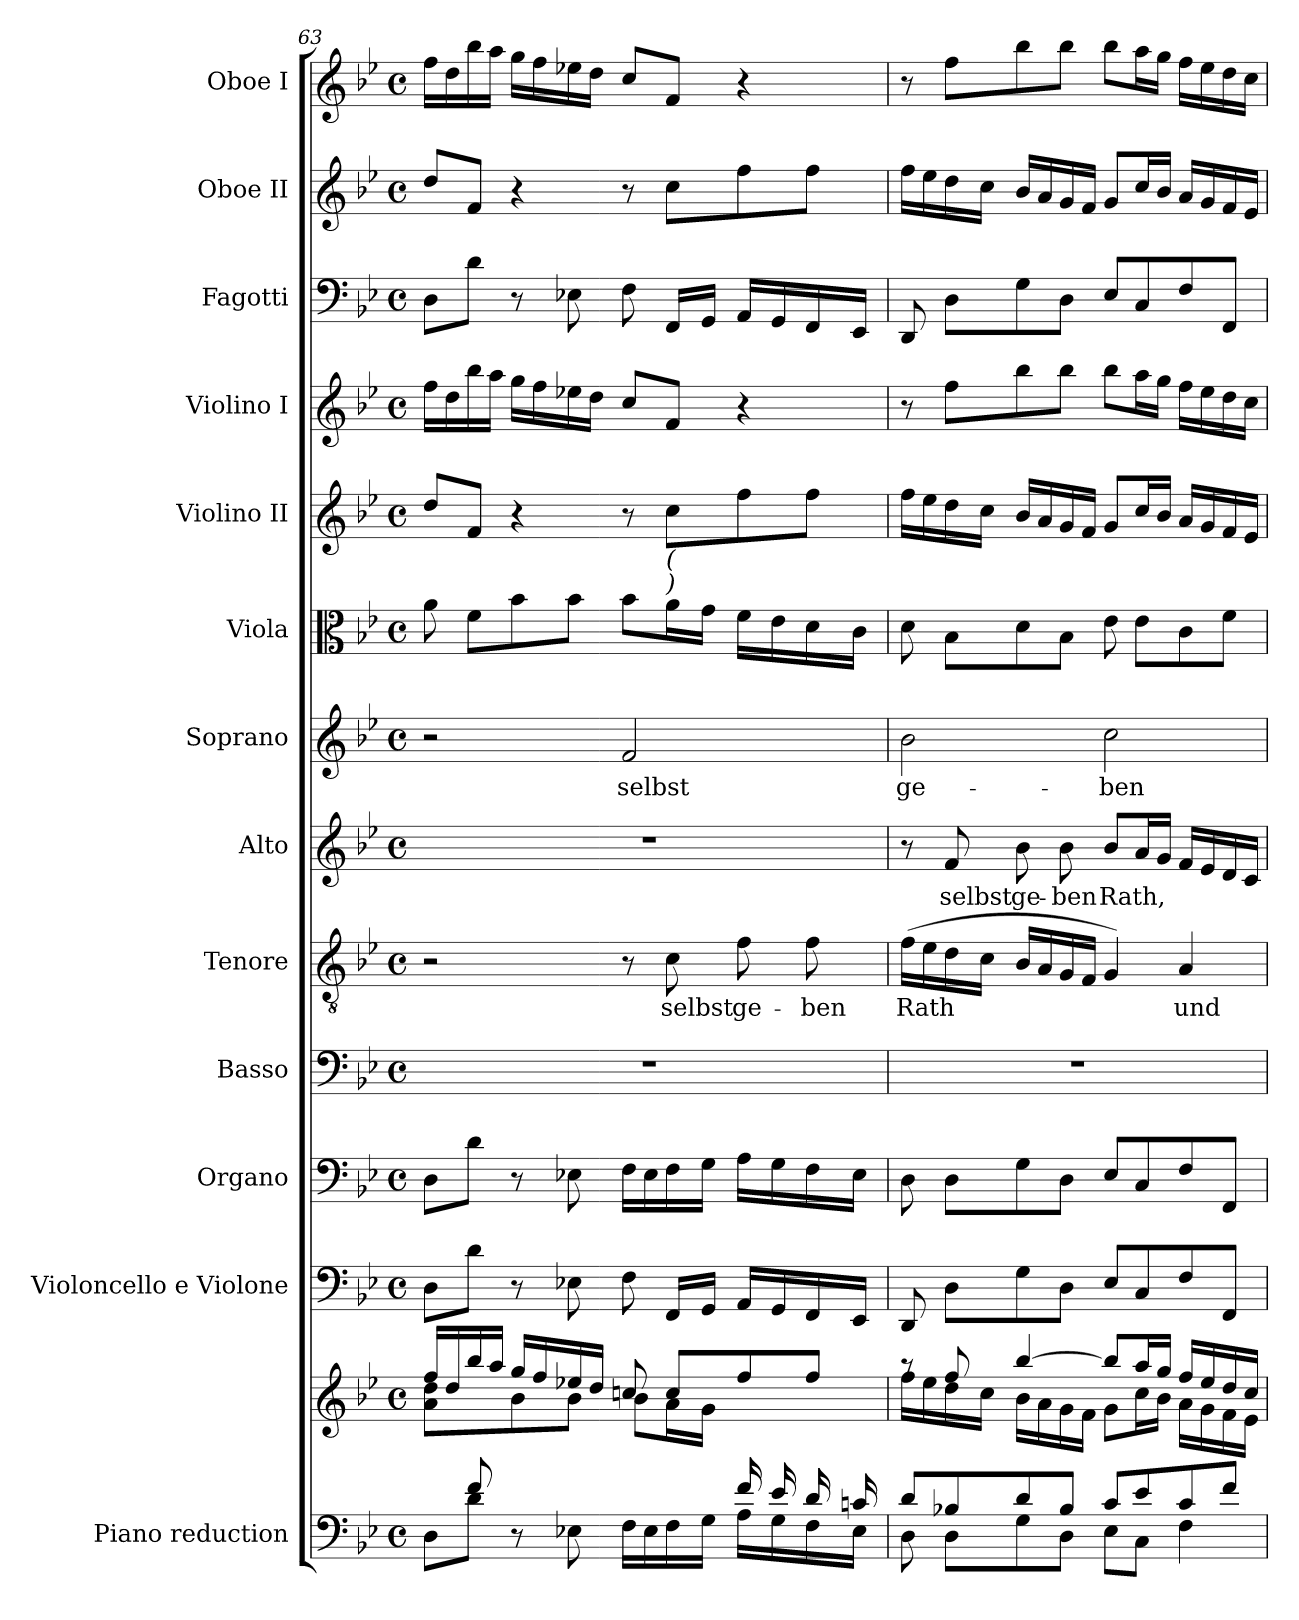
**kern	**kern	**kern	**kern	**kern	**kern	**text	**kern	**text	**kern	**text	**kern	**kern	**kern	**kern	**kern	**kern
*part13	*part13	*part12	*part11	*part10	*part9	*part9	*part8	*part8	*part7	*part7	*part6	*part5	*part4	*part3	*part2	*part1
*staff14	*staff13	*staff12	*staff11	*staff10	*staff9	*staff9	*staff8	*staff8	*staff7	*staff7	*staff6	*staff5	*staff4	*staff3	*staff2	*staff1
*I"Piano reduction	*	*I"Violoncello  e Violone	*I"Organo	*I"Basso	*I"Tenore	*	*I"Alto	*	*I"Soprano	*	*I"Viola	*I"Violino II	*I"Violino I	*I"Fagotti	*I"Oboe II	*I"Oboe I
*I'Pno	*	*	*	*	*	*	*	*	*	*	*	*	*	*	*I'Ob	*I'Ob
*clefF4	*clefG2	*clefF4	*clefF4	*clefF4	*clefGv2	*	*clefG2	*	*clefG2	*	*clefC3	*clefG2	*clefG2	*clefF4	*clefG2	*clefG2
*k[b-e-]	*k[b-e-]	*k[b-e-]	*k[b-e-]	*k[b-e-]	*k[b-e-]	*	*k[b-e-]	*	*k[b-e-]	*	*k[b-e-]	*k[b-e-]	*k[b-e-]	*k[b-e-]	*k[b-e-]	*k[b-e-]
*M4/4	*M4/4	*M4/4	*M4/4	*M4/4	*M4/4	*	*M4/4	*	*M4/4	*	*M4/4	*M4/4	*M4/4	*M4/4	*M4/4	*M4/4
*met(c)	*met(c)	*met(c)	*met(c)	*met(c)	*met(c)	*	*met(c)	*	*met(c)	*	*met(c)	*met(c)	*met(c)	*met(c)	*met(c)	*met(c)
=63	=63	=63	=63	=63	=63	=63	=63	=63	=63	=63	=63	=63	=63	=63	=63	=63
*^	*^	*	*	*	*	*	*	*	*	*	*	*	*	*	*	*
8ryy	8D\L	16ff/LL	8a\ 8dd\	8D\L	8D\L	1r	2r	.	1r	.	2r	.	8a\	8dd/L	16ff\LL	8D\L	8dd/L	16ff\LL
.	.	16dd/	.	.	.	.	.	.	.	.	.	.	.	.	16dd\	.	.	16dd\
8f/L	8d\J	16bb-/	8ryy	8d\J	8d\J	.	.	.	.	.	.	.	8f\L	8f/J	16bb-\	8d\J	8f/J	16bb-\
.	.	16aa/JJ	.	.	.	.	.	.	.	.	.	.	.	.	16aa\JJ	.	.	16aa\JJ
2ryy	8r	16gg/LL	8b-\	8r	8r	.	.	.	.	.	.	.	8b-\	4r	16gg\LL	8r	4r	16gg\LL
.	.	16ff/	.	.	.	.	.	.	.	.	.	.	.	.	16ff\	.	.	16ff\
.	8E-X\	16ee-X/	8b-\J	8E-X\	8E-X\	.	.	.	.	.	.	.	8b-\J	.	16ee-X\	8E-X\	.	16ee-X\
.	.	16dd/JJ	.	.	.	.	.	.	.	.	.	.	.	.	16dd\JJ	.	.	16dd\JJ
!	!	!	!	!	!	!	!	!	!	!	!	!LO:LY:b	!	!	!	!	!	!
.	16F\LL	8ccn/	8b-\L	8F\	16F\LL	.	8r	.	.	.	2f/	selbst	8b-\L	8r	8cc/L	8F\	8r	8cc/L
.	16E-\	.	.	.	16E-\	.	.	.	.	.	.	.	.	.	.	.	.	.
!	!	!	!	!	!	!	!	!	!	!	!	!	!	!LO:TX:b:i:t=(	!	!	!	!
!	!	!	!	!	!	!	!	!	!	!	!	!	!	!LO:TX:b:i:t=)	!	!	!	!
!	!	!	!	!	!	!	!	!LO:LY:b	!	!	!	!	!	!	!	!	!	!
.	16F\	8cc/L	16a\L	16FF/LL	16F\	.	8c\	selbst	.	.	.	.	16a\L	8cc\L	8f/J	16FF/LL	8cc\L	8f/J
.	16G\JJ	.	16g\JJ	16GG/JJ	16G\JJ	.	.	.	.	.	.	.	16g\JJ	.	.	16GG/JJ	.	.
!	!	!	!	!	!	!	!	!LO:LY:b	!	!	!	!	!	!	!	!	!	!
16f/LL	16A\LL	8ff/	4ryy	16AA/LL	16A\LL	.	8f\	ge-	.	.	.	.	16f\LL	8ff\	4r	16AA/LL	8ff\	4r
16e-/	16G\	.	.	16GG/	16G\	.	.	.	.	.	.	.	16e-\	.	.	16GG/	.	.
!	!	!	!	!	!	!	!	!LO:LY:b	!	!	!	!	!	!	!	!	!	!
16d/	16F\	8ff/J	.	16FF/	16F\	.	8f\	-ben	.	.	.	.	16d\	8ff\J	.	16FF/	8ff\J	.
16cn/JJ	16E-\JJ	.	.	16EE-/JJ	16E-\JJ	.	.	.	.	.	.	.	16c\JJ	.	.	16EE-/JJ	.	.
!!LO:PB:g=z
=64	=64	=64	=64	=64	=64	=64	=64	=64	=64	=64	=64	=64	=64	=64	=64	=64	=64	=64
!	!	!	!	!	!	!	!	!LO:LY:b	!	!	!	!LO:LY:b	!	!	!	!	!	!
8d/L	8D\	8raa	16ff\LL	8DD/	8D\	1r	(>16f\LL	Rath	8r	.	2b-\	ge-	8d\	16ff\LL	8r	8DD/	16ff\LL	8r
.	.	.	16ee-\	.	.	.	16e-\	.	.	.	.	.	.	16ee-\	.	.	16ee-\	.
!	!	!	!	!	!	!	!	!	!	!LO:LY:b	!	!	!	!	!	!	!	!
8B-X/	8D\L	8ff/	16dd\	8D\L	8D\L	.	16d\	.	8f/	selbst	.	.	8B-\L	16dd\	8ff\L	8D\L	16dd\	8ff\L
.	.	.	16cc\JJ	.	.	.	16c\JJ	.	.	.	.	.	.	16cc\JJ	.	.	16cc\JJ	.
!	!	!	!	!	!	!	!	!	!	!LO:LY:b	!	!	!	!	!	!	!	!
8d/	8G\	[4bb-/	16b-\LL	8G\	8G\	.	16B-/LL	.	8b-\	ge-	.	.	8d\	16b-/LL	8bb-\	8G\	16b-/LL	8bb-\
.	.	.	16a\	.	.	.	16A/	.	.	.	.	.	.	16a/	.	.	16a/	.
!	!	!	!	!	!	!	!	!	!	!LO:LY:b	!	!	!	!	!	!	!	!
8B-/J	8D\J	.	16g\	8D\J	8D\J	.	16G/	.	8b-\	-ben	.	.	8B-\J	16g/	8bb-\J	8D\J	16g/	8bb-\J
.	.	.	16f\JJ	.	.	.	16F/JJ	.	.	.	.	.	.	16f/JJ	.	.	16f/JJ	.
!	!	!	!	!	!	!	!	!	!	!LO:LY:b	!	!LO:LY:b	!	!	!	!	!	!
8c/L	8E-\L	8bb-/L]	8g\L	8E-/L	8E-/L	.	4G/)	.	8b-/L	Rath,	2cc\	-ben	8e-\	8g/L	8bb-\L	8E-/L	8g/L	8bb-\L
8e-/	8C\J	16aa/L	16cc\L	8C/	8C/	.	.	.	16a/L	.	.	.	8e-\L	16cc/L	16aa\L	8C/	16cc/L	16aa\L
.	.	16gg/JJ	16b-\JJ	.	.	.	.	.	16g/JJ	.	.	.	.	16b-/JJ	16gg\JJ	.	16b-/JJ	16gg\JJ
!	!	!	!	!	!	!	!	!LO:LY:b	!	!	!	!	!	!	!	!	!	!
8c/	4F\	16ff/LL	16a\LL	8F/	8F/	.	4A/	und	16f/LL	.	.	.	8c\	16a/LL	16ff\LL	8F/	16a/LL	16ff\LL
.	.	16ee-/	16g\	.	.	.	.	.	16e-/	.	.	.	.	16g/	16ee-\	.	16g/	16ee-\
8f/J	.	16dd/	16f\	8FF/J	8FF/J	.	.	.	16d/	.	.	.	8f\J	16f/	16dd\	8FF/J	16f/	16dd\
.	.	16cc/JJ	16e-\JJ	.	.	.	.	.	16c/JJ	.	.	.	.	16e-/JJ	16cc\JJ	.	16e-/JJ	16cc\JJ
*v	*v	*	*	*	*	*	*	*	*	*	*	*	*	*	*	*	*	*
*	*v	*v	*	*	*	*	*	*	*	*	*	*	*	*	*	*	*
=	=	=	=	=	=	=	=	=	=	=	=	=	=	=	=	=
*-	*-	*-	*-	*-	*-	*-	*-	*-	*-	*-	*-	*-	*-	*-	*-	*-
